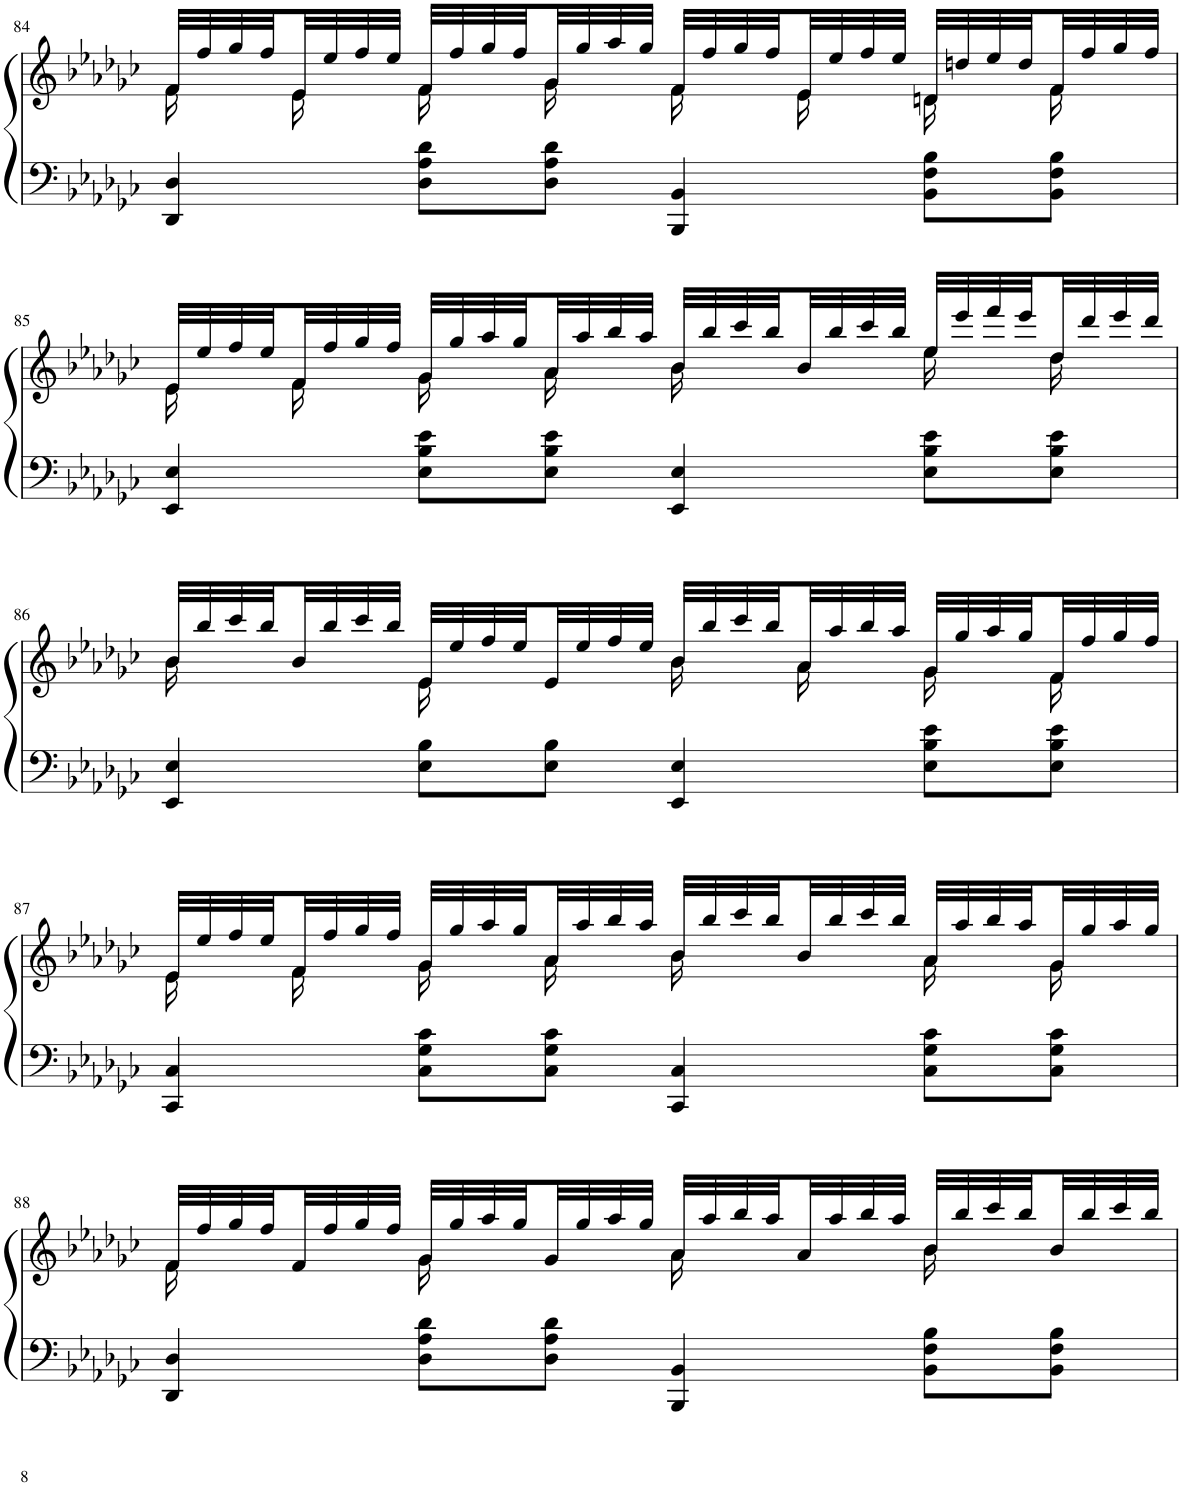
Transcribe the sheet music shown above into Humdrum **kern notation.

**kern	**kern
*part2	*part1
*staff2	*staff1
*I"Piano	*I"Piano
*I'Pno	*I'Pno
!!LO:PB:g=z
*clefF4	*clefG2
*k[b-e-a-d-g-c-]	*k[b-e-a-d-g-c-]
*M4/4	*M4/4
=84	=84
*	*^
4DD-/ 4D-/	32f/LLL	16f\
.	32ff/	.
.	32gg-/	16ryy
.	32ff/	.
.	32e-/	16e-\
.	32ee-/	.
.	32ff/	16ryy
.	32ee-/JJJ	.
8D-\ 8A-\ 8d-\L	32f/LLL	16f\
.	32ff/	.
.	32gg-/	16ryy
.	32ff/	.
8D-\ 8A-\ 8d-\J	32g-/	16g-\
.	32gg-/	.
.	32aa-/	16ryy
.	32gg-/JJJ	.
4BBB-/ 4BB-/	32f/LLL	16f\
.	32ff/	.
.	32gg-/	16ryy
.	32ff/	.
.	32e-/	16e-\
.	32ee-/	.
.	32ff/	16ryy
.	32ee-/JJJ	.
8BB-\ 8F\ 8B-\L	32dn/LLL	16d\
.	32ddn/	.
.	32ee-/	16ryy
.	32dd/	.
8BB-\ 8F\ 8B-\J	32f/	16f\
.	32ff/	.
.	32gg-/	16ryy
.	32ff/JJJ	.
!!LO:LB:g=z	!!
=85	=85	=85
4EE-/ 4E-/	32e-/LLL	16e-\
.	32ee-/	.
.	32ff/	16ryy
.	32ee-/	.
.	32f/	16f\
.	32ff/	.
.	32gg-/	16ryy
.	32ff/JJJ	.
8E-\ 8B-\ 8e-\L	32g-/LLL	16g-\
.	32gg-/	.
.	32aa-/	16ryy
.	32gg-/	.
8E-\ 8B-\ 8e-\J	32a-/	16a-\
.	32aa-/	.
.	32bb-/	16ryy
.	32aa-/JJJ	.
4EE-/ 4E-/	32b-/LLL	16b-\
.	32bb-/	.
.	32ccc-/	8.ryy
.	32bb-/	.
.	32b-/	.
.	32bb-/	.
.	32ccc-/	.
.	32bb-/JJJ	.
8E-\ 8B-\ 8e-\L	32ee-/LLL	16ee-\
.	32eee-/	.
.	32fff/	16ryy
.	32eee-/	.
8E-\ 8B-\ 8e-\J	32dd-/	16dd-\
.	32ddd-/	.
.	32eee-/	16ryy
.	32ddd-/JJJ	.
!!LO:LB:g=z	!!
=86	=86	=86
4EE-/ 4E-/	32b-/LLL	16b-\
.	32bb-/	.
.	32ccc-/	8.ryy
.	32bb-/	.
.	32b-/	.
.	32bb-/	.
.	32ccc-/	.
.	32bb-/JJJ	.
8E-\ 8B-\L	32e-/LLL	16e-\
.	32ee-/	.
.	32ff/	8.ryy
.	32ee-/	.
8E-\ 8B-\J	32e-/	.
.	32ee-/	.
.	32ff/	.
.	32ee-/JJJ	.
4EE-/ 4E-/	32b-/LLL	16b-\
.	32bb-/	.
.	32ccc-/	16ryy
.	32bb-/	.
.	32a-/	16a-\
.	32aa-/	.
.	32bb-/	16ryy
.	32aa-/JJJ	.
8E-\ 8B-\ 8e-\L	32g-/LLL	16g-\
.	32gg-/	.
.	32aa-/	16ryy
.	32gg-/	.
8E-\ 8B-\ 8e-\J	32f/	16f\
.	32ff/	.
.	32gg-/	16ryy
.	32ff/JJJ	.
!!LO:LB:g=z	!!
=87	=87	=87
4CC-/ 4C-/	32e-/LLL	16e-\
.	32ee-/	.
.	32ff/	16ryy
.	32ee-/	.
.	32f/	16f\
.	32ff/	.
.	32gg-/	16ryy
.	32ff/JJJ	.
8C-\ 8G-\ 8c-\L	32g-/LLL	16g-\
.	32gg-/	.
.	32aa-/	16ryy
.	32gg-/	.
8C-\ 8G-\ 8c-\J	32a-/	16a-\
.	32aa-/	.
.	32bb-/	16ryy
.	32aa-/JJJ	.
4CC-/ 4C-/	32b-/LLL	16b-\
.	32bb-/	.
.	32ccc-/	8.ryy
.	32bb-/	.
.	32b-/	.
.	32bb-/	.
.	32ccc-/	.
.	32bb-/JJJ	.
8C-\ 8G-\ 8c-\L	32a-/LLL	16a-\
.	32aa-/	.
.	32bb-/	16ryy
.	32aa-/	.
8C-\ 8G-\ 8c-\J	32g-/	16g-\
.	32gg-/	.
.	32aa-/	16ryy
.	32gg-/JJJ	.
!!LO:LB:g=z	!!
=88	=88	=88
4DD-/ 4D-/	32f/LLL	16f\
.	32ff/	.
.	32gg-/	8.ryy
.	32ff/	.
.	32f/	.
.	32ff/	.
.	32gg-/	.
.	32ff/JJJ	.
8D-\ 8A-\ 8d-\L	32g-/LLL	16g-\
.	32gg-/	.
.	32aa-/	8.ryy
.	32gg-/	.
8D-\ 8A-\ 8d-\J	32g-/	.
.	32gg-/	.
.	32aa-/	.
.	32gg-/JJJ	.
4BBB-/ 4BB-/	32a-/LLL	16a-\
.	32aa-/	.
.	32bb-/	8.ryy
.	32aa-/	.
.	32a-/	.
.	32aa-/	.
.	32bb-/	.
.	32aa-/JJJ	.
8BB-\ 8F\ 8B-\L	32b-/LLL	16b-\
.	32bb-/	.
.	32ccc-/	8.ryy
.	32bb-/	.
8BB-\ 8F\ 8B-\J	32b-/	.
.	32bb-/	.
.	32ccc-/	.
.	32bb-/JJJ	.
*	*v	*v
=	=
*-	*-
